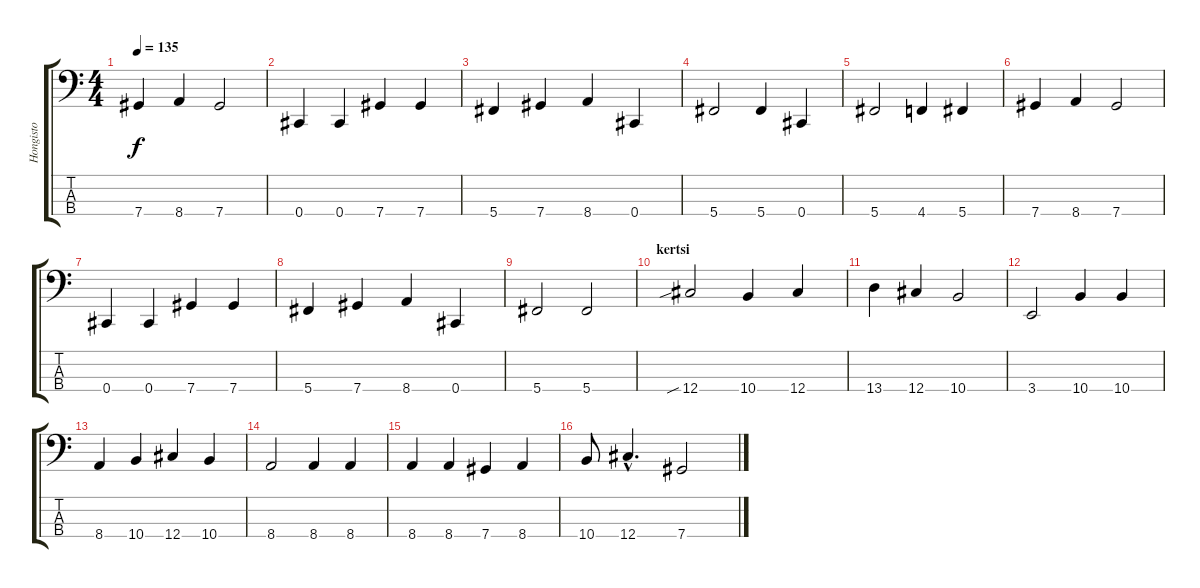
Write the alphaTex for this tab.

\track ("Hongisto" "Hongisto") {instrument synthbass2}
\staff {score tabs}
\tuning (Gb2 Db2 Ab1 Db1) {hide}
\ts (4 4)
\tempo 135
\clef f4
\ks c
7.4.4{dy f} 8.4.4 7.4.2 |
0.4.4 0.4.4 7.4.4 7.4.4 |
5.4.4 7.4.4 8.4.4 0.4.4 |
5.4.2 5.4.4 0.4.4 |
5.4.2 4.4.4 5.4.4 |
7.4.4 8.4.4 7.4.2 |
0.4.4 0.4.4 7.4.4 7.4.4 |
5.4.4 7.4.4 8.4.4 0.4.4 |
5.4.2 5.4.2 |
\section ("" "kertsi")
12.4{sib}.2 10.4.4 12.4.4 |
13.4.4 12.4.4 10.4.2 |
3.4.2 10.4.4 10.4.4 |
8.4.4 10.4.4 12.4.4 10.4.4 |
8.4.2 8.4.4 8.4.4 |
8.4.4 8.4.4 7.4.4 8.4.4 |
10.4.8 12.4{hac}.4{d} 7.4.2
